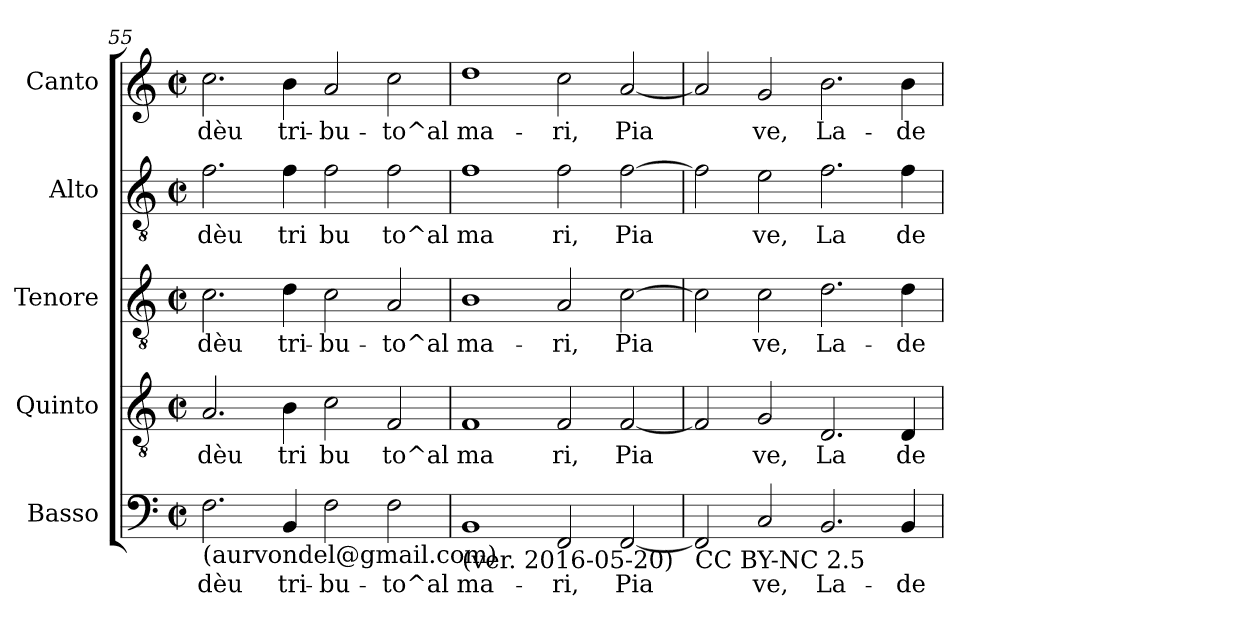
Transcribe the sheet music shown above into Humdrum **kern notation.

**kern	**text	**kern	**text	**kern	**text	**kern	**text	**kern	**text
*part5	*part5	*part4	*part4	*part3	*part3	*part2	*part2	*part1	*part1
*staff5	*staff5	*staff4	*staff4	*staff3	*staff3	*staff2	*staff2	*staff1	*staff1
*I"Basso	*	*I"Quinto	*	*I"Tenore	*	*I"Alto	*	*I"Canto	*
*I'Basso	*	*I'Quinto	*	*I'Tenore	*	*I'Alto	*	*I'Canto	*
*clefF4	*	*clefGv2	*	*clefGv2	*	*clefGv2	*	*clefG2	*
*k[]	*	*k[]	*	*k[]	*	*k[]	*	*k[]	*
*C:	*	*C:	*	*C:	*	*C:	*	*C:	*
*M2/2	*	*M2/2	*	*M2/2	*	*M2/2	*	*M2/2	*
*met(c|)	*	*met(c|)	*	*met(c|)	*	*met(c|)	*	*met(c|)	*
=55	=55	=55	=55	=55	=55	=55	=55	=55	=55
!LO:TX:b:t=(aurvondel@gmail.com)	!	!	!	!	!	!	!	!	!
!	!LO:LY:b:cj	!	!LO:LY:b:cj	!	!LO:LY:b:cj	!	!LO:LY:b:cj	!	!LO:LY:b:cj
2.F\	dèu	2.A/	dèu	2.c\	dèu	2.f\	dèu	2.cc\	dèu
!	!LO:LY:b:cj	!	!LO:LY:b:cj	!	!LO:LY:b:cj	!	!LO:LY:b:cj	!	!LO:LY:b:cj
4BB/	tri-	4B\	tri	4d\	tri-	4f\	tri	4b\	tri-
!	!LO:LY:b:cj	!	!LO:LY:b:cj	!	!LO:LY:b:cj	!	!LO:LY:b:cj	!	!LO:LY:b:cj
2F\	-bu-	2c\	bu	2c\	-bu-	2f\	bu	2a/	-bu-
!	!LO:LY:b:cj	!	!LO:LY:b:cj	!	!LO:LY:b:cj	!	!LO:LY:b:cj	!	!LO:LY:b:cj
2F\	-to^al	2F/	to^al	2A/	-to^al	2f\	to^al	2cc\	-to^al
=56	=56	=56	=56	=56	=56	=56	=56	=56	=56
!LO:TX:b:t=(ver. 2016-05-20)	!	!	!	!	!	!	!	!	!
!	!LO:LY:b:cj	!	!LO:LY:b:cj	!	!LO:LY:b:cj	!	!LO:LY:b:cj	!	!LO:LY:b:cj
1BB	ma-	1F	ma	1B	ma-	1f	ma	1dd	ma-
!	!LO:LY:b:cj	!	!LO:LY:b:cj	!	!LO:LY:b:cj	!	!LO:LY:b:cj	!	!LO:LY:b:cj
2FF/	-ri,	2F/	ri,	2A/	-ri,	2f\	ri,	2cc\	-ri,
!	!LO:LY:b:cj	!	!LO:LY:b:cj	!	!LO:LY:b:cj	!	!LO:LY:b:cj	!	!LO:LY:b:cj
[<2FF/	Pia-	[<2F/	Pia	[>2c\	Pia-	[>2f\	Pia	[<2a/	Pia-
=57	=57	=57	=57	=57	=57	=57	=57	=57	=57
!LO:TX:b:t=CC BY-NC 2.5	!	!	!	!	!	!	!	!	!
!	!LO:LY:b:cj	!	!LO:LY:b:cj	!	!LO:LY:b:cj	!	!LO:LY:b:cj	!	!LO:LY:b:cj
2FF/]	--	2F/]	.	2c\]	--	2f\]	.	2a>/]	--
!	!LO:LY:b:cj	!	!LO:LY:b:cj	!	!LO:LY:b:cj	!	!LO:LY:b:cj	!	!LO:LY:b:cj
2C/	-ve,	2G/	ve,	2c\	-ve,	2e\	ve,	2g/	-ve,
!	!LO:LY:b:cj	!	!LO:LY:b:cj	!	!LO:LY:b:cj	!	!LO:LY:b:cj	!	!LO:LY:b:cj
2.BB/	La-	2.D/	La	2.d\	La-	2.f\	La	2.b\	La-
!	!LO:LY:b:cj	!	!LO:LY:b:cj	!	!LO:LY:b:cj	!	!LO:LY:b:cj	!	!LO:LY:b:cj
4BB/	-de-	4D/	de	4d\	-de-	4f\	de	4b\	-de-
=	=	=	=	=	=	=	=	=	=
*-	*-	*-	*-	*-	*-	*-	*-	*-	*-
